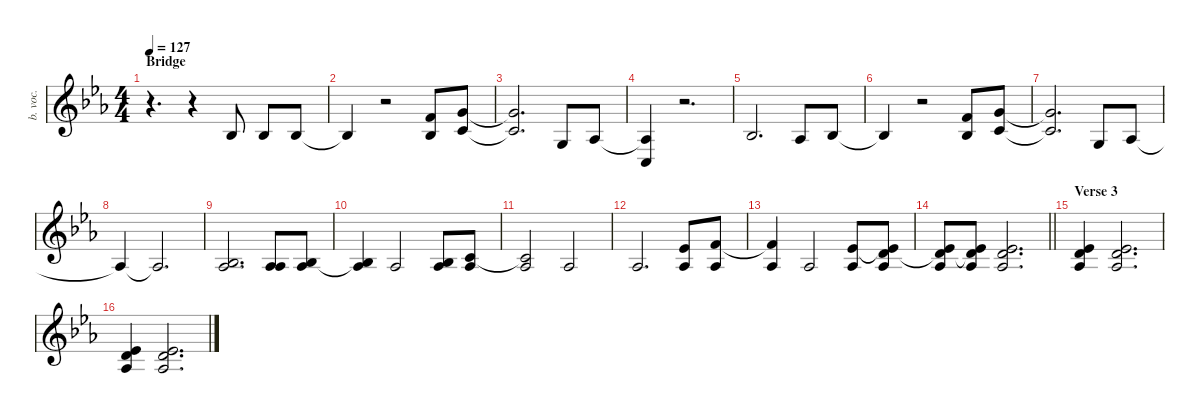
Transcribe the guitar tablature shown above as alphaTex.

\defaultSystemsLayout 4
\hideDynamics
\bracketExtendMode nobrackets
\otherSystemsTrackNameOrientation horizontal
\track ("Back Vox" "b. voc.") {defaultSystemsLayout 8 instrument tenorsax}
\staff {score}
\tuning (Eb4 Bb3 Gb3 Db3 Ab2 Eb2)
\ts (4 4)
\section ("" "Bridge")
\tempo 127
\clef g2
\ks eb
r.4{d dy f beam Down} r.4{beam Down} 4.3{acc b}.8{beam Up} 4.3{acc b}.8{beam Up} 4.3{acc b}.8{beam Up} |
4.3{t acc b}.4{beam Up} r.2{beam Up} (7.2{acc forcenatural} 4.3{acc b}).8{beam Up} (9.2{acc forcenatural} 6.3{acc forcenatural}).8{beam Up} |
(9.2{t acc forcenatural} 6.3{t acc forcenatural}).2{d beam Up} 1.3{acc forcenatural}.8{beam Up} 2.3{acc b}.8{beam Up} |
(2.3{t acc b} 4.5{acc forcenatural}).4{beam Up} r.2{d beam Up} |
4.3{acc b}.2{d beam Up} 2.3{acc b}.8{beam Up} 4.3{acc b}.8{beam Up} |
4.3{t acc b}.4{beam Up} r.2{beam Up} (7.2{acc forcenatural} 4.3{acc b}).8{beam Up} (9.2{acc forcenatural} 6.3{acc forcenatural}).8{beam Up} |
(9.2{t acc forcenatural} 6.3{t acc forcenatural}).2{d beam Up} 6.4{acc forcenatural}.8{beam Up} 7.4{acc b}.8{beam Up} |
7.4{t acc b}.4{beam Up} 7.4{t acc b}.2{d dy mf beam Up} |
(4.3{acc b} 7.4{acc b}).2{d dy f beam Up} (2.3{acc b} 7.4{acc b}).8{beam Up} (4.3{acc b} 7.4{acc b}).8{beam Up} |
(4.3{t acc b} 7.4{acc b}).4{beam Up} 7.4{acc b}.2{dy mf beam Up} (4.3{acc b} 7.4{acc b}).8{dy f beam Up} (6.3{acc forcenatural} 7.4{acc b}).8{beam Up} |
(6.3{t acc forcenatural} 7.4{acc b}).2{beam Up} 7.4{acc b}.2{dy mf beam Up} |
7.4{acc b}.2{d beam Up} (5.2{acc b} 7.4{acc b}).8{dy f beam Up} (7.2{acc forcenatural} 7.4{acc b}).8{beam Up} |
(7.2{t acc forcenatural} 7.4{acc b}).4{beam Up} 7.4{acc b}.2{dy mf beam Up} (5.2{acc b} 7.4{acc b}).8{dy f beam Up} (8.3{acc forcenatural} 5.2{t acc b} 7.4{acc b}).8{beam Up} |
\barLineRight lightlight
(8.3{t acc forcenatural} 5.2{acc b} 7.4{acc b}).8{beam Up} (5.2{acc b} 8.3{t acc forcenatural} 7.4{acc b}).8{dy mf beam Up} (5.2{acc b} 8.3{acc forcenatural} 7.4{acc b}).2{d beam Up} |
\section ("" "Verse 3")
(5.2{acc b} 8.3{acc forcenatural} 7.4{acc b}).4{beam Up} (5.2{acc b} 8.3{acc forcenatural} 7.4{acc b}).2{d beam Up} |
(5.2{acc b} 8.3{acc forcenatural} 7.4{acc b}).4{beam Up} (5.2{acc b} 8.3{acc forcenatural} 7.4{acc b}).2{d beam Up}
